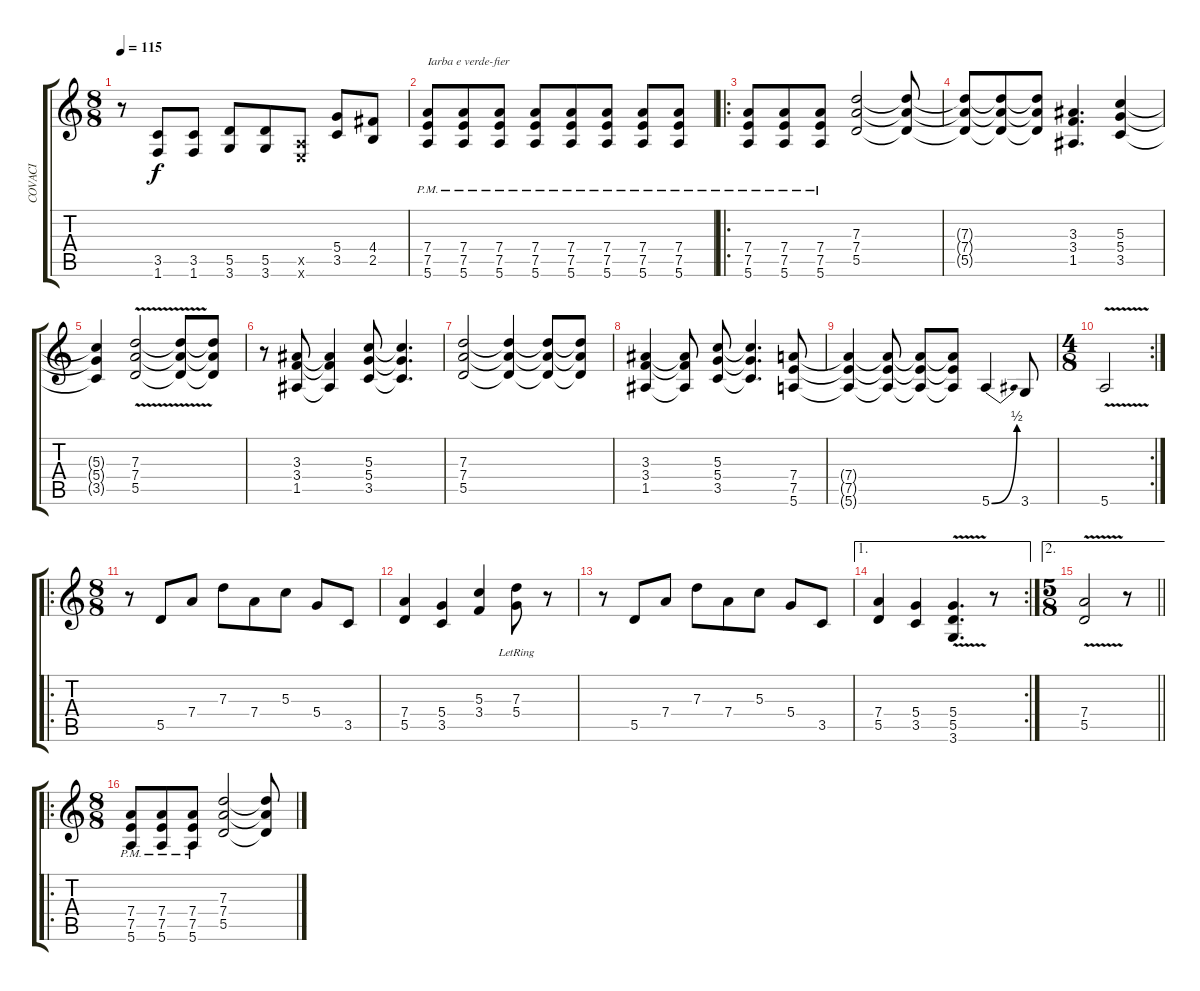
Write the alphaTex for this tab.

\track ("COVACI" "COVACI") {instrument distortionguitar}
\staff {score tabs}
\tuning (E4 B3 G3 D3 A2 E2) {hide}
\ts (8 8)
\tempo 115
\clef g2
\ks c
r.8{dy f} (3.5 1.6).8 (3.5 1.6).8 (5.5 3.6).8 (5.5 3.6).8 (0.5{x} 0.6{x}).8 (5.4 3.5).8 (4.4 2.5).8 |
(7.4{pm} 7.5 5.6).8{txt "Iarba e verde-fier"} (7.4{pm} 7.5 5.6).8 (7.4{pm} 7.5 5.6).8 (7.4{pm} 7.5 5.6).8 (7.4{pm} 7.5 5.6).8 (7.4{pm} 7.5 5.6).8 (7.4{pm} 7.5 5.6).8 (7.4{pm} 7.5 5.6).8 |
\ro
(7.4{pm} 7.5 5.6).8 (7.4{pm} 7.5 5.6).8 (7.4{pm} 7.5 5.6).8 (7.3 7.4 5.5).2 (7.3{t} 7.4{t} 5.5{t}).8 |
(7.3{t} 7.4{t} 5.5{t}).8 (7.3{t} 7.4{t} 5.5{t}).8 (7.3{t} 7.4{t} 5.5{t}).8 (3.3 3.4 1.5).4{d} (5.3 5.4 3.5).4 |
(5.3{t} 5.4{t} 3.5{t}).4 (7.3{v} 7.4 5.5).2 (7.3{t} 7.4{t} 5.5{t}).8 (7.3{t} 7.4{t} 5.5{t}).8 |
r.8 (3.3 3.4 1.5).8 (3.3{t} 3.4{t} 1.5{t}).4 (5.3 5.4 3.5).8 (5.3{t} 5.4{t} 3.5{t}).4{d} |
(7.3 7.4 5.5).2 (7.3{t} 7.4{t} 5.5{t}).4 (7.3{t} 7.4{t} 5.5{t}).8 (7.3{t} 7.4{t} 5.5{t}).8 |
(3.3 3.4 1.5).4 (3.3{t} 3.4{t} 1.5{t}).8 (5.3 5.4 3.5).8 (5.3{t} 5.4{t} 3.5{t}).4{d} (7.4 7.5 5.6).8 |
(7.4{t} 7.5{t} 5.6{t}).4 (7.4{t} 7.5{t} 5.6{t}).8 (7.4{t} 7.5{t} 5.6{t}).8 (7.4{t} 7.5{t} 5.6{t}).8 5.6{be (bend 0 0 60 2)}.4 3.6.8 |
\rc 2
\ts (4 8)
5.6{v}.2 |
\ro
\ts (8 8)
r.8 5.5.8 7.4.8 7.3.8 7.4.8 5.3.8 5.4.8 3.5.8 |
(7.4 5.5).4 (5.4 3.5).4 (5.3 3.4).4 (7.3{lr} 5.4).8 r.8 |
r.8 5.5.8 7.4.8 7.3.8 7.4.8 5.3.8 5.4.8 3.5.8 |
\ae 1
\rc 2
(7.4 5.5).4 (5.4 3.5).4 (5.4{v} 5.5{v} 3.6).4{d} r.8 |
\ae 2
\ts (5 8)
\barLineRight lightlight
(7.4{v} 5.5).2 r.8 |
\ro
\ts (8 8)
(7.4{pm} 7.5 5.6).8 (7.4{pm} 7.5 5.6).8 (7.4{pm} 7.5 5.6).8 (7.3 7.4 5.5).2 (7.3{t} 7.4{t} 5.5{t}).8
